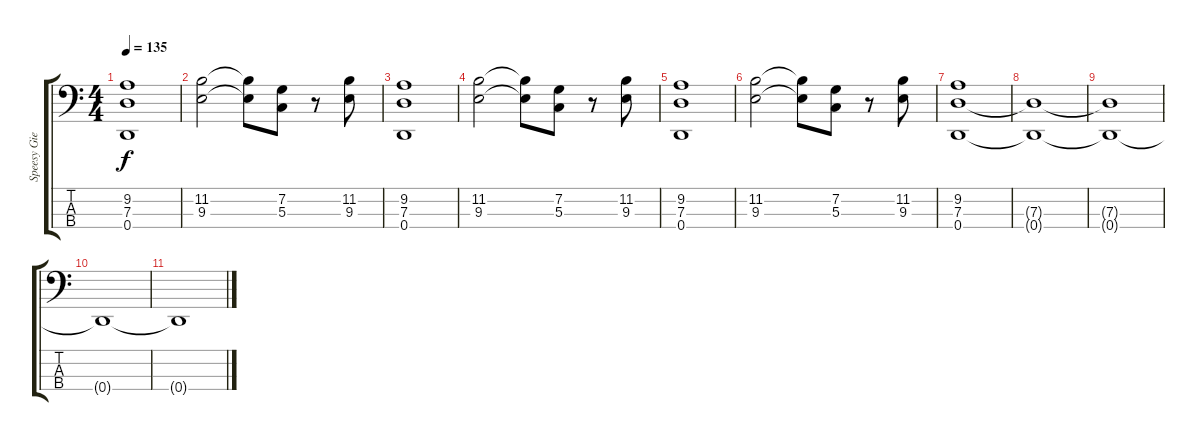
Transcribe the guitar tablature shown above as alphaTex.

\track ("Speesy Giesler" "Speesy Gie") {instrument electricbassfinger}
\staff {score tabs}
\tuning (F2 C2 G1 D1) {hide}
\ts (4 4)
\tempo 135
\clef f4
\ks c
(9.2 7.3 0.4).1{dy f} |
(11.2 9.3).2 (11.2{t} 9.3{t}).8 (7.2 5.3).8 r.8 (11.2 9.3).8 |
(9.2 7.3 0.4).1 |
(11.2 9.3).2 (11.2{t} 9.3{t}).8 (7.2 5.3).8 r.8 (11.2 9.3).8 |
(9.2 7.3 0.4).1 |
(11.2 9.3).2 (11.2{t} 9.3{t}).8 (7.2 5.3).8 r.8 (11.2 9.3).8 |
(9.2 7.3 0.4).1 |
(7.3{t} 0.4{t}).1 |
(7.3{t} 0.4{t}).1 |
0.4{t}.1 |
0.4{t}.1
